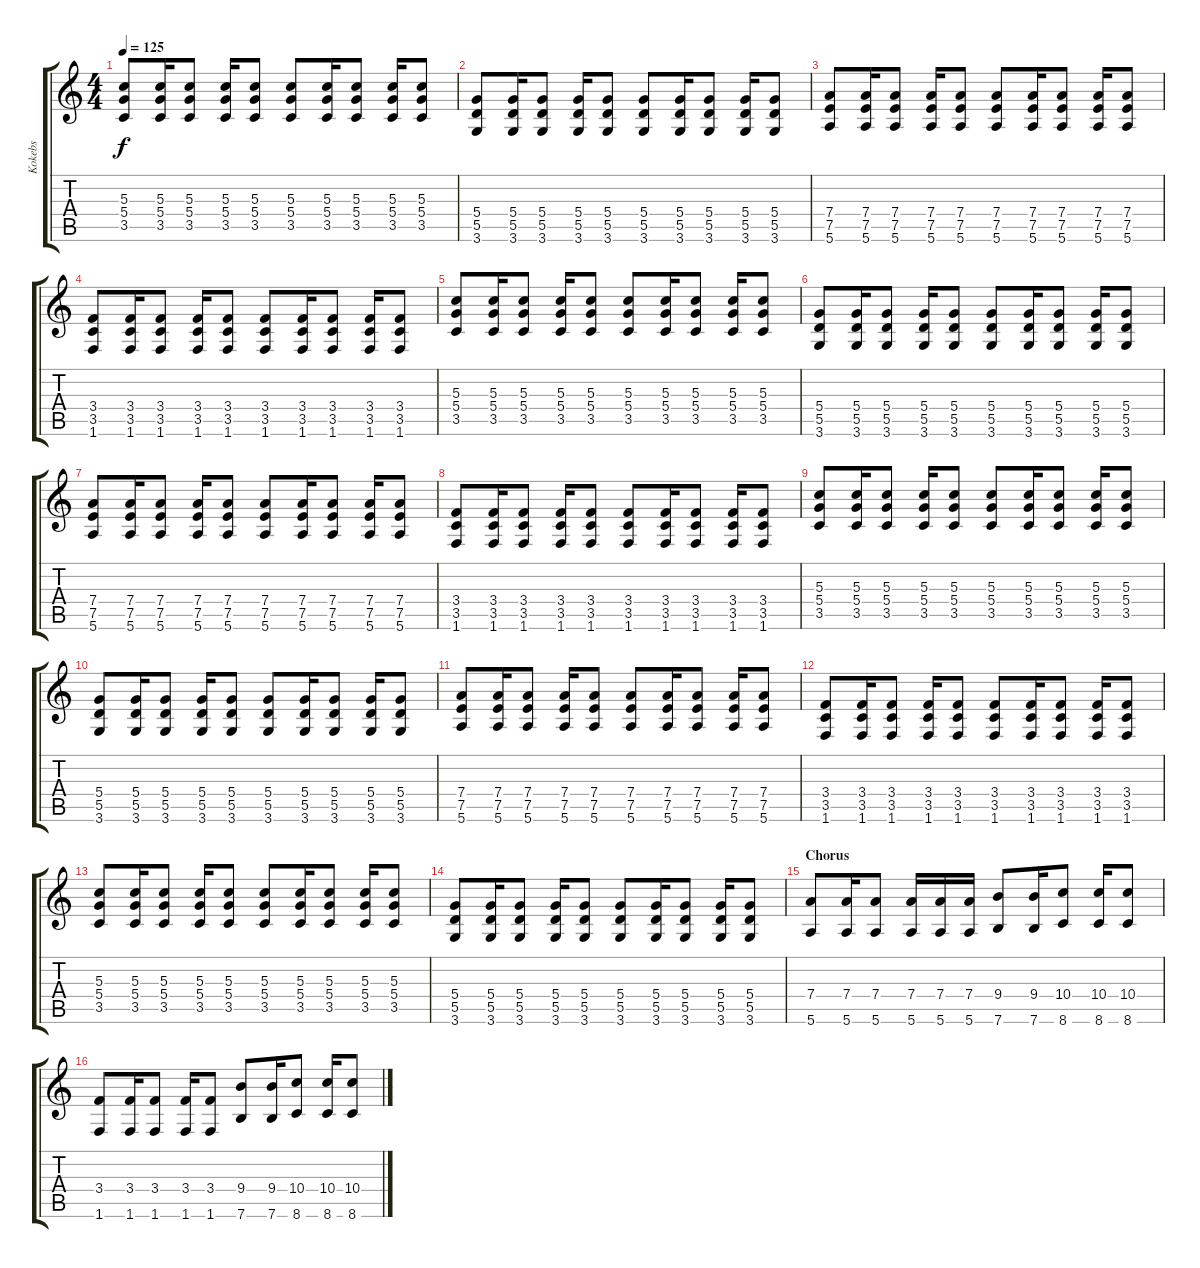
\track ("Kokebs" "Kokebs") {instrument overdrivenguitar}
\staff {score tabs}
\tuning (E4 B3 G3 D3 A2 E2) {hide}
\ts (4 4)
\tempo 125
\clef g2
\ks c
(5.3 5.4 3.5).8{dy f} (5.3 5.4 3.5).16 (5.3 5.4 3.5).8 (5.3 5.4 3.5).16 (5.3 5.4 3.5).8 (5.3 5.4 3.5).8 (5.3 5.4 3.5).16 (5.3 5.4 3.5).8 (5.3 5.4 3.5).16 (5.3 5.4 3.5).8 |
(5.4 5.5 3.6).8 (5.4 5.5 3.6).16 (5.4 5.5 3.6).8 (5.4 5.5 3.6).16 (5.4 5.5 3.6).8 (5.4 5.5 3.6).8 (5.4 5.5 3.6).16 (5.4 5.5 3.6).8 (5.4 5.5 3.6).16 (5.4 5.5 3.6).8 |
(7.4 7.5 5.6).8 (7.4 7.5 5.6).16 (7.4 7.5 5.6).8 (7.4 7.5 5.6).16 (7.4 7.5 5.6).8 (7.4 7.5 5.6).8 (7.4 7.5 5.6).16 (7.4 7.5 5.6).8 (7.4 7.5 5.6).16 (7.4 7.5 5.6).8 |
(3.4 3.5 1.6).8 (3.4 3.5 1.6).16 (3.4 3.5 1.6).8 (3.4 3.5 1.6).16 (3.4 3.5 1.6).8 (3.4 3.5 1.6).8 (3.4 3.5 1.6).16 (3.4 3.5 1.6).8 (3.4 3.5 1.6).16 (3.4 3.5 1.6).8 |
(5.3 5.4 3.5).8 (5.3 5.4 3.5).16 (5.3 5.4 3.5).8 (5.3 5.4 3.5).16 (5.3 5.4 3.5).8 (5.3 5.4 3.5).8 (5.3 5.4 3.5).16 (5.3 5.4 3.5).8 (5.3 5.4 3.5).16 (5.3 5.4 3.5).8 |
(5.4 5.5 3.6).8 (5.4 5.5 3.6).16 (5.4 5.5 3.6).8 (5.4 5.5 3.6).16 (5.4 5.5 3.6).8 (5.4 5.5 3.6).8 (5.4 5.5 3.6).16 (5.4 5.5 3.6).8 (5.4 5.5 3.6).16 (5.4 5.5 3.6).8 |
(7.4 7.5 5.6).8 (7.4 7.5 5.6).16 (7.4 7.5 5.6).8 (7.4 7.5 5.6).16 (7.4 7.5 5.6).8 (7.4 7.5 5.6).8 (7.4 7.5 5.6).16 (7.4 7.5 5.6).8 (7.4 7.5 5.6).16 (7.4 7.5 5.6).8 |
(3.4 3.5 1.6).8 (3.4 3.5 1.6).16 (3.4 3.5 1.6).8 (3.4 3.5 1.6).16 (3.4 3.5 1.6).8 (3.4 3.5 1.6).8 (3.4 3.5 1.6).16 (3.4 3.5 1.6).8 (3.4 3.5 1.6).16 (3.4 3.5 1.6).8 |
(5.3 5.4 3.5).8 (5.3 5.4 3.5).16 (5.3 5.4 3.5).8 (5.3 5.4 3.5).16 (5.3 5.4 3.5).8 (5.3 5.4 3.5).8 (5.3 5.4 3.5).16 (5.3 5.4 3.5).8 (5.3 5.4 3.5).16 (5.3 5.4 3.5).8 |
(5.4 5.5 3.6).8 (5.4 5.5 3.6).16 (5.4 5.5 3.6).8 (5.4 5.5 3.6).16 (5.4 5.5 3.6).8 (5.4 5.5 3.6).8 (5.4 5.5 3.6).16 (5.4 5.5 3.6).8 (5.4 5.5 3.6).16 (5.4 5.5 3.6).8 |
(7.4 7.5 5.6).8 (7.4 7.5 5.6).16 (7.4 7.5 5.6).8 (7.4 7.5 5.6).16 (7.4 7.5 5.6).8 (7.4 7.5 5.6).8 (7.4 7.5 5.6).16 (7.4 7.5 5.6).8 (7.4 7.5 5.6).16 (7.4 7.5 5.6).8 |
(3.4 3.5 1.6).8 (3.4 3.5 1.6).16 (3.4 3.5 1.6).8 (3.4 3.5 1.6).16 (3.4 3.5 1.6).8 (3.4 3.5 1.6).8 (3.4 3.5 1.6).16 (3.4 3.5 1.6).8 (3.4 3.5 1.6).16 (3.4 3.5 1.6).8 |
(5.3 5.4 3.5).8 (5.3 5.4 3.5).16 (5.3 5.4 3.5).8 (5.3 5.4 3.5).16 (5.3 5.4 3.5).8 (5.3 5.4 3.5).8 (5.3 5.4 3.5).16 (5.3 5.4 3.5).8 (5.3 5.4 3.5).16 (5.3 5.4 3.5).8 |
(5.4 5.5 3.6).8 (5.4 5.5 3.6).16 (5.4 5.5 3.6).8 (5.4 5.5 3.6).16 (5.4 5.5 3.6).8 (5.4 5.5 3.6).8 (5.4 5.5 3.6).16 (5.4 5.5 3.6).8 (5.4 5.5 3.6).16 (5.4 5.5 3.6).8 |
\section ("" "Chorus")
(7.4 5.6).8{volume 13} (7.4 5.6).16 (7.4 5.6).8 (7.4 5.6).16 (7.4 5.6).16 (7.4 5.6).16 (9.4 7.6).8 (9.4 7.6).16 (10.4 8.6).8 (10.4 8.6).16 (10.4 8.6).8 |
(3.4 1.6).8 (3.4 1.6).16 (3.4 1.6).8 (3.4 1.6).16 (3.4 1.6).8 (9.4 7.6).8 (9.4 7.6).16 (10.4 8.6).8 (10.4 8.6).16 (10.4 8.6).8
